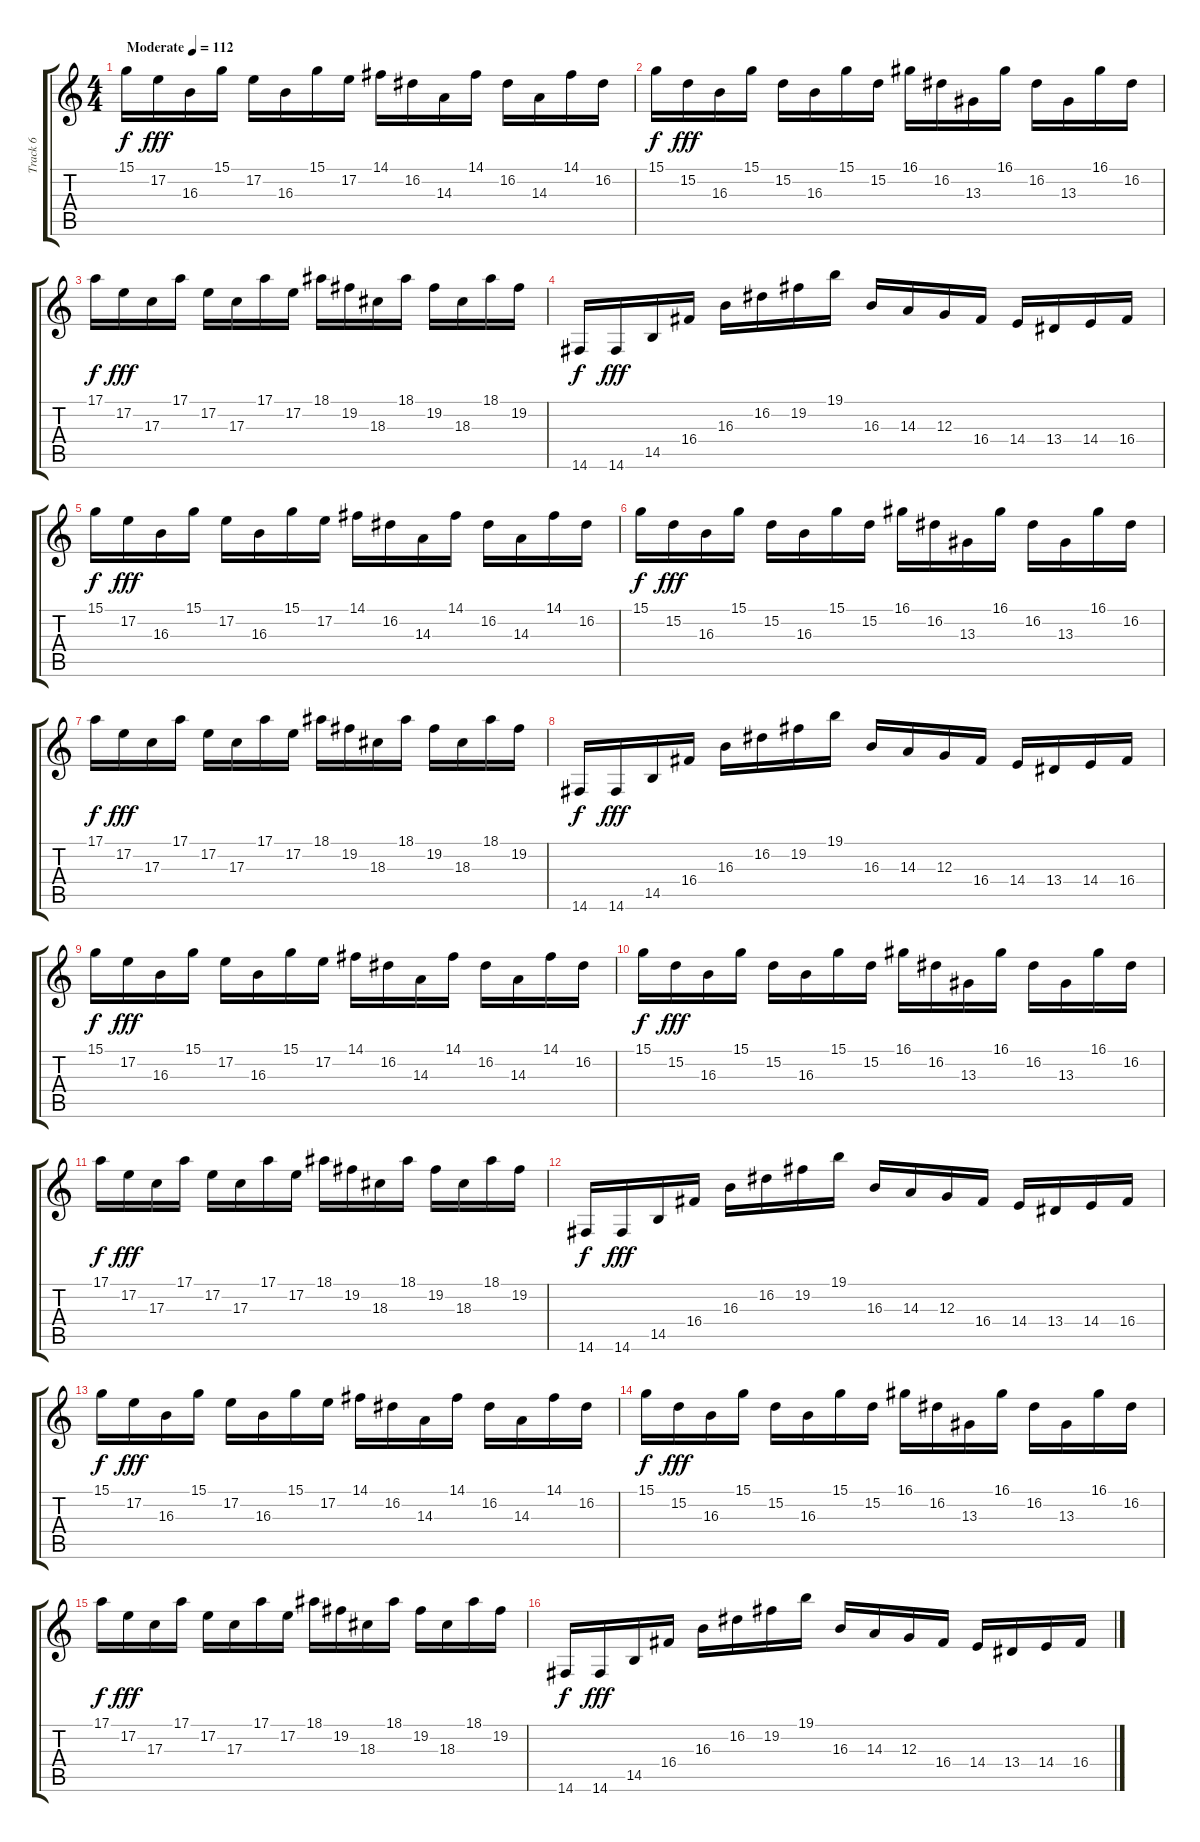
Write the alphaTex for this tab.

\track ("Track 6" "Track 6") {instrument pad7halo}
\staff {score tabs}
\tuning (E4 B3 G3 D3 A2 E2) {hide}
\ts (4 4)
\tempo (112 "Moderate")
\clef g2
\ks c
15.1.16{dy f instrument pad7halo} 17.2.16{dy fff} 16.3.16 15.1.16 17.2.16 16.3.16 15.1.16 17.2.16 14.1.16 16.2.16 14.3.16 14.1.16 16.2.16 14.3.16 14.1.16 16.2.16 |
15.1.16{dy f} 15.2.16{dy fff} 16.3.16 15.1.16 15.2.16 16.3.16 15.1.16 15.2.16 16.1.16 16.2.16 13.3.16 16.1.16 16.2.16 13.3.16 16.1.16 16.2.16 |
17.1.16{dy f} 17.2.16{dy fff} 17.3.16 17.1.16 17.2.16 17.3.16 17.1.16 17.2.16 18.1.16 19.2.16 18.3.16 18.1.16 19.2.16 18.3.16 18.1.16 19.2.16 |
14.6.16{dy f} 14.6.16{dy fff} 14.5.16 16.4.16 16.3.16 16.2.16 19.2.16 19.1.16 16.3.16 14.3.16 12.3.16 16.4.16 14.4.16 13.4.16 14.4.16 16.4.16 |
15.1.16{dy f} 17.2.16{dy fff} 16.3.16 15.1.16 17.2.16 16.3.16 15.1.16 17.2.16 14.1.16 16.2.16 14.3.16 14.1.16 16.2.16 14.3.16 14.1.16 16.2.16 |
15.1.16{dy f} 15.2.16{dy fff} 16.3.16 15.1.16 15.2.16 16.3.16 15.1.16 15.2.16 16.1.16 16.2.16 13.3.16 16.1.16 16.2.16 13.3.16 16.1.16 16.2.16 |
17.1.16{dy f} 17.2.16{dy fff} 17.3.16 17.1.16 17.2.16 17.3.16 17.1.16 17.2.16 18.1.16 19.2.16 18.3.16 18.1.16 19.2.16 18.3.16 18.1.16 19.2.16 |
14.6.16{dy f} 14.6.16{dy fff} 14.5.16 16.4.16 16.3.16 16.2.16 19.2.16 19.1.16 16.3.16 14.3.16 12.3.16 16.4.16 14.4.16 13.4.16 14.4.16 16.4.16 |
15.1.16{dy f} 17.2.16{dy fff} 16.3.16 15.1.16 17.2.16 16.3.16 15.1.16 17.2.16 14.1.16 16.2.16 14.3.16 14.1.16 16.2.16 14.3.16 14.1.16 16.2.16 |
15.1.16{dy f} 15.2.16{dy fff} 16.3.16 15.1.16 15.2.16 16.3.16 15.1.16 15.2.16 16.1.16 16.2.16 13.3.16 16.1.16 16.2.16 13.3.16 16.1.16 16.2.16 |
17.1.16{dy f} 17.2.16{dy fff} 17.3.16 17.1.16 17.2.16 17.3.16 17.1.16 17.2.16 18.1.16 19.2.16 18.3.16 18.1.16 19.2.16 18.3.16 18.1.16 19.2.16 |
14.6.16{dy f} 14.6.16{dy fff} 14.5.16 16.4.16 16.3.16 16.2.16 19.2.16 19.1.16 16.3.16 14.3.16 12.3.16 16.4.16 14.4.16 13.4.16 14.4.16 16.4.16 |
15.1.16{dy f} 17.2.16{dy fff} 16.3.16 15.1.16 17.2.16 16.3.16 15.1.16 17.2.16 14.1.16 16.2.16 14.3.16 14.1.16 16.2.16 14.3.16 14.1.16 16.2.16 |
15.1.16{dy f} 15.2.16{dy fff} 16.3.16 15.1.16 15.2.16 16.3.16 15.1.16 15.2.16 16.1.16 16.2.16 13.3.16 16.1.16 16.2.16 13.3.16 16.1.16 16.2.16 |
17.1.16{dy f} 17.2.16{dy fff} 17.3.16 17.1.16 17.2.16 17.3.16 17.1.16 17.2.16 18.1.16 19.2.16 18.3.16 18.1.16 19.2.16 18.3.16 18.1.16 19.2.16 |
14.6.16{dy f} 14.6.16{dy fff} 14.5.16 16.4.16 16.3.16 16.2.16 19.2.16 19.1.16 16.3.16 14.3.16 12.3.16 16.4.16 14.4.16 13.4.16 14.4.16 16.4.16
